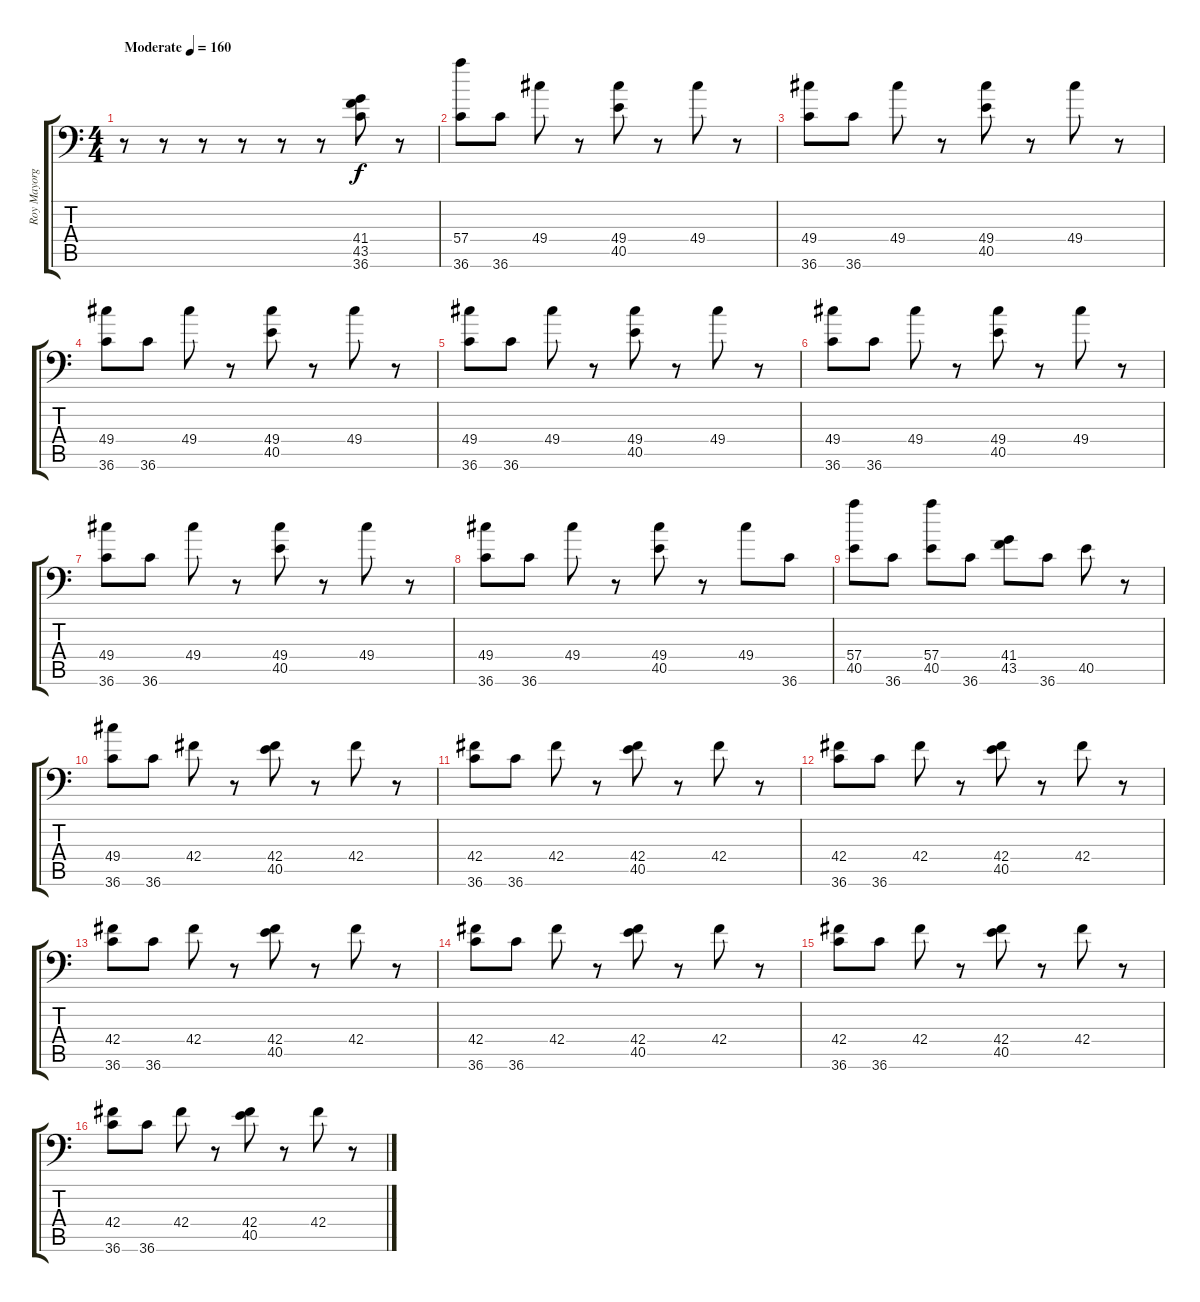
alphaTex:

\track ("Roy Mayorga" "Roy Mayorg") {instrument acousticgrandpiano}
\staff {score tabs}
\tuning (C-1 C-1 C-1 C-1 C-1 C-1) {hide}
\ts (4 4)
\tempo (160 "Moderate")
\clef f4
\ks c
r.8{dy f instrument acousticgrandpiano} r.8 r.8 r.8 r.8 r.8 (41.4 43.5 36.6).8 r.8 |
(57.4 36.6).8 36.6.8 49.4.8 r.8 (49.4 40.5).8 r.8 49.4.8 r.8 |
(49.4 36.6).8 36.6.8 49.4.8 r.8 (49.4 40.5).8 r.8 49.4.8 r.8 |
(49.4 36.6).8 36.6.8 49.4.8 r.8 (49.4 40.5).8 r.8 49.4.8 r.8 |
(49.4 36.6).8 36.6.8 49.4.8 r.8 (49.4 40.5).8 r.8 49.4.8 r.8 |
(49.4 36.6).8 36.6.8 49.4.8 r.8 (49.4 40.5).8 r.8 49.4.8 r.8 |
(49.4 36.6).8 36.6.8 49.4.8 r.8 (49.4 40.5).8 r.8 49.4.8 r.8 |
(49.4 36.6).8 36.6.8 49.4.8 r.8 (49.4 40.5).8 r.8 49.4.8 36.6.8 |
(57.4 40.5).8 36.6.8 (57.4 40.5).8 36.6.8 (41.4 43.5).8 36.6.8 40.5.8 r.8 |
(49.4 36.6).8 36.6.8 42.4.8 r.8 (42.4 40.5).8 r.8 42.4.8 r.8 |
(42.4 36.6).8 36.6.8 42.4.8 r.8 (42.4 40.5).8 r.8 42.4.8 r.8 |
(42.4 36.6).8 36.6.8 42.4.8 r.8 (42.4 40.5).8 r.8 42.4.8 r.8 |
(42.4 36.6).8 36.6.8 42.4.8 r.8 (42.4 40.5).8 r.8 42.4.8 r.8 |
(42.4 36.6).8 36.6.8 42.4.8 r.8 (42.4 40.5).8 r.8 42.4.8 r.8 |
(42.4 36.6).8 36.6.8 42.4.8 r.8 (42.4 40.5).8 r.8 42.4.8 r.8 |
(42.4 36.6).8 36.6.8 42.4.8 r.8 (42.4 40.5).8 r.8 42.4.8 r.8
